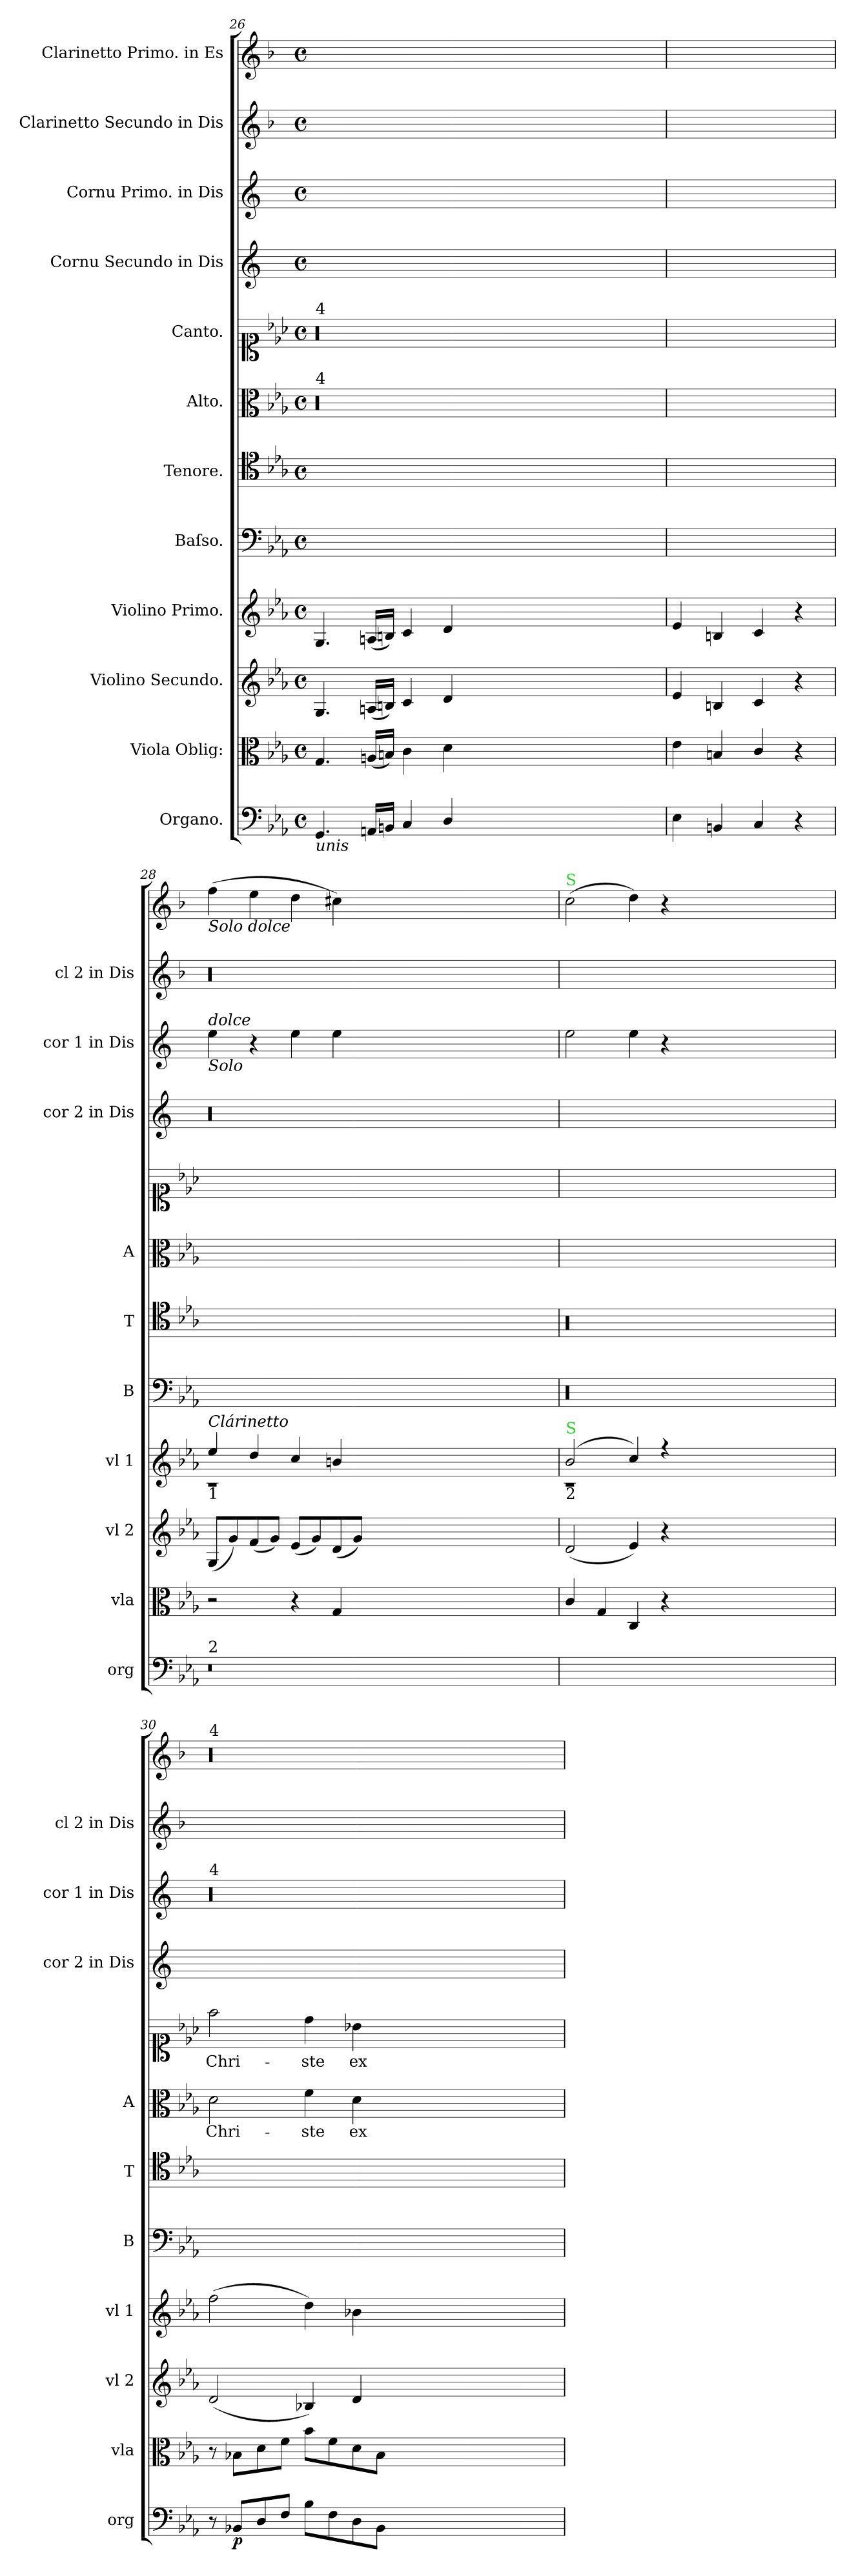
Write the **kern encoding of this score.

**kern	**dynam	**kern	**dynam	**kern	**dynam	**kern	**dynam	**kern	**kern	**kern	**text	**kern	**text	**kern	**kern	**kern	**kern
*part12	*part12	*part11	*part11	*part10	*part10	*part9	*part9	*part8	*part7	*part6	*part6	*part5	*part5	*part4	*part3	*part2	*part1
*staff12	*staff12	*staff11	*staff11	*staff10	*staff10	*staff9	*staff9	*staff8	*staff7	*staff6	*staff6	*staff5	*staff5	*staff4	*staff3	*staff2	*staff1
*I"Organo.	*	*I"Viola Oblig:	*	*I"Violino Secundo.	*	*I"Violino Primo.	*	*I"Baſso.	*I"Tenore.	*I"Alto.	*	*I"Canto.	*	*I"Cornu Secundo in Dis	*I"Cornu Primo. in Dis	*I"Clarinetto Secundo in Dis	*I"Clarinetto Primo. in Es
*I'org	*	*I'vla	*	*I'vl 2	*	*I'vl 1	*	*I'B	*I'T	*I'A	*	*	*	*I'cor 2 in Dis	*I'cor 1 in Dis	*I'cl 2 in Dis	*
*clefF4	*	*clefC3	*	*clefG2	*	*clefG2	*	*clefF4	*clefC4	*clefC3	*	*clefC1	*	*clefG2	*clefG2	*clefG2	*clefG2
*	*	*	*	*	*	*	*	*	*	*	*	*	*	*ITrd5c9	*ITrd5c9	*ITrd1c2	*ITrd1c2
*k[b-e-a-]	*	*k[b-e-a-]	*	*k[b-e-a-]	*	*k[b-e-a-]	*	*k[b-e-a-]	*k[b-e-a-]	*k[b-e-a-]	*	*k[b-e-a-]	*	*k[b-e-a-]	*k[b-e-a-]	*k[b-e-a-]	*k[b-e-a-]
*E-:	*	*E-:	*	*E-:	*	*E-:	*	*E-:	*E-:	*E-:	*	*E-:	*	*E-:	*E-:	*E-:	*E-:
*M4/4	*	*M4/4	*	*M4/4	*	*M4/4	*	*M4/4	*M4/4	*M4/4	*	*M4/4	*	*M4/4	*M4/4	*M4/4	*M4/4
*met(c)	*	*met(c)	*	*met(c)	*	*met(c)	*	*met(c)	*met(c)	*met(c)	*	*met(c)	*	*met(c)	*met(c)	*met(c)	*met(c)
=26	=26	=26	=26	=26	=26	=26	=26	=26	=26	=26	=26	=26	=26	=26	=26	=26	=26
!	!	!	!	!	!	!	!	!	!	!	!	!LO:TX:a:t=4	!	!	!	!	!
!	!	!	!	!	!	!	!	!	!	!LO:TX:a:t=4	!	!	!	!	!	!	!
!LO:TX:b:i:t=unis	!	!	!	!	!	!	!	!	!	!	!	!	!	!	!	!	!
!	!	!	!LO:DY:a	!	!LO:DY:a	!	!LO:DY:a	!	!	!	!	!	!	!	!	!	!
4.GG/	.	4.G/	forto	4.G/	forto	4.G/	forto	00ryy	00ryy	00r	.	00r	.	00ryy	00ryy	00ryy	00ryy
16AAn/LL	.	(16An/LL	.	(16An/LL	.	(16An/LL	.	.	.	.	.	.	.	.	.	.	.
16BBn/JJ	.	16Bn/JJ)	.	16Bn/JJ)	.	16Bn/JJ)	.	.	.	.	.	.	.	.	.	.	.
4C/	.	4c\	.	4c/	.	4c/	.	.	.	.	.	.	.	.	.	.	.
4D/	.	4d\	.	4d/	.	4d/	.	.	.	.	.	.	.	.	.	.	.
0.ryy	.	0.ryy	.	0.ryy	.	0.ryy	.	.	.	.	.	.	.	.	.	.	.
=27	=27	=27	=27	=27	=27	=27	=27	=27	=27	=27	=27	=27	=27	=27	=27	=27	=27
4E-\	.	4e-\	.	4e-/	.	4e-/	.	1ryy	1ryy	1ryy	.	1ryy	.	1ryy	1ryy	1ryy	1ryy
4BBn/	.	4Bn/	.	4Bn/	.	4Bn/	.	.	.	.	.	.	.	.	.	.	.
4C/	.	4c/	.	4c/	.	4c/	.	.	.	.	.	.	.	.	.	.	.
4r	.	4r	.	4r	.	4r	.	.	.	.	.	.	.	.	.	.	.
=28	=28	=28	=28	=28	=28	=28	=28	=28	=28	=28	=28	=28	=28	=28	=28	=28	=28
*	*	*	*	*	*	*^	*	*	*	*	*	*	*	*	*	*	*
!	!	!	!	!	!	!	!	!	!	!	!	!	!	!	!	!	!	!LO:TX:b:i:t=Solo dolce
!	!	!	!	!	!	!	!	!	!	!	!	!	!	!	!	!LO:TX:b:i:t=Solo	!	!
!	!	!	!	!	!	!	!	!	!	!	!	!	!	!	!	!LO:TX:a:i:t=dolce	!	!
!	!	!	!	!	!	!LO:TX:a:i:t=Clárinetto	!	!	!	!	!	!	!	!	!	!	!	!
!	!	!	!	!	!	!LO:TX:b:t=1	!	!	!	!	!	!	!	!	!	!	!	!
!LO:TX:a:t=2	!	!	!	!	!	!	!	!	!	!	!	!	!	!	!	!	!	!
0r	.	2r	.	(8G/L	.	4ee-!/	1r	.	00ryy	00ryy	00ryy	.	00ryy	.	00r	4g\	00r	(4ee-\
.	.	.	.	8g/)	.	.	.	.	.	.	.	.	.	.	.	.	.	.
.	.	.	.	(8f/	.	4dd!/	.	.	.	.	.	.	.	.	.	4r	.	4dd\
.	.	.	.	8g/J)	.	.	.	.	.	.	.	.	.	.	.	.	.	.
.	.	4r	.	(8e-/L	.	4cc!/	.	.	.	.	.	.	.	.	.	4g\	.	4cc\
.	.	.	.	8g/)	.	.	.	.	.	.	.	.	.	.	.	.	.	.
.	.	4G/	.	(8d/	.	4bn!/	.	.	.	.	.	.	.	.	.	4g\	.	4bn\)
.	.	.	.	8g/J)	.	.	.	.	.	.	.	.	.	.	.	.	.	.
.	.	0.ryy	.	0.ryy	.	0.ryy	0.ryy	.	.	.	.	.	.	.	.	0.ryy	.	0.ryy
0ryy	.	.	.	.	.	.	.	.	.	.	.	.	.	.	.	.	.	.
=29	=29	=29	=29	=29	=29	=29	=29	=29	=29	=29	=29	=29	=29	=29	=29	=29	=29	=29
!	!	!	!	!	!	!	!	!	!	!	!	!	!	!	!	!	!	!LO:TX:a:color=limegreen:t=S
!	!	!	!	!	!	!LO:TX:a:color=limegreen:t=S	!	!	!	!	!	!	!	!	!	!	!	!
!	!	!	!	!	!	!LO:TX:b:t=2	!	!	!	!	!	!	!	!	!	!	!	!
00ryy	.	4c/	.	(2d/	.	(<2b-!/	1r	.	00r	00r	00ryy	.	00ryy	.	00ryy	2g\	00ryy	(2b-\
.	.	4G/	.	.	.	.	.	.	.	.	.	.	.	.	.	.	.	.
.	.	4C/	.	4e-/)	.	4cc!/)	.	.	.	.	.	.	.	.	.	4g\	.	4cc\)
.	.	4r	.	4r	.	4r	.	.	.	.	.	.	.	.	.	4r	.	4r
.	.	0.ryy	.	0.ryy	.	0.ryy	0.ryy	.	.	.	.	.	.	.	.	0.ryy	.	0.ryy
=30	=30	=30	=30	=30	=30	=30	=30	=30	=30	=30	=30	=30	=30	=30	=30	=30	=30	=30
!	!	!	!	!	!	!	!	!	!	!	!	!	!	!	!	!	!	!LO:TX:a:t=4
!	!	!	!	!	!	!	!	!	!	!	!	!	!	!	!	!LO:TX:a:t=4	!	!
!	!	!	!	!	!LO:DY:a	!	!	!	!	!	!	!	!	!	!	!	!	!
*	*	*	*	*	*	*v	*v	*	*	*	*	*	*	*	*	*	*	*
8r	.	8r	pia	(2d/	pia	(2ff\	piano	00ryy	00ryy	2d\	Chri-	2ff\	Chri-	00ryy	00r	00ryy	00r
8BB-X/L	p	8B-X\L	.	.	.	.	.	.	.	.	.	.	.	.	.	.	.
8D/	.	8d\	.	.	.	.	.	.	.	.	.	.	.	.	.	.	.
8F/J	.	8f\J	.	.	.	.	.	.	.	.	.	.	.	.	.	.	.
8B-\L	.	8b-\L	.	4B-X/)	.	4dd\)	.	.	.	4f\	-ste	4dd\	-ste	.	.	.	.
8F\	.	8f\	.	.	.	.	.	.	.	.	.	.	.	.	.	.	.
8D\	.	8d\	.	4d/	.	4b-X\	.	.	.	4d\	ex-	4b-X\	ex-	.	.	.	.
8BB-\J	.	8B-\J	.	.	.	.	.	.	.	.	.	.	.	.	.	.	.
0.ryy	.	0.ryy	.	0.ryy	.	0.ryy	.	.	.	0.ryy	.	0.ryy	.	.	.	.	.
=	=	=	=	=	=	=	=	=	=	=	=	=	=	=	=	=	=
*-	*-	*-	*-	*-	*-	*-	*-	*-	*-	*-	*-	*-	*-	*-	*-	*-	*-
